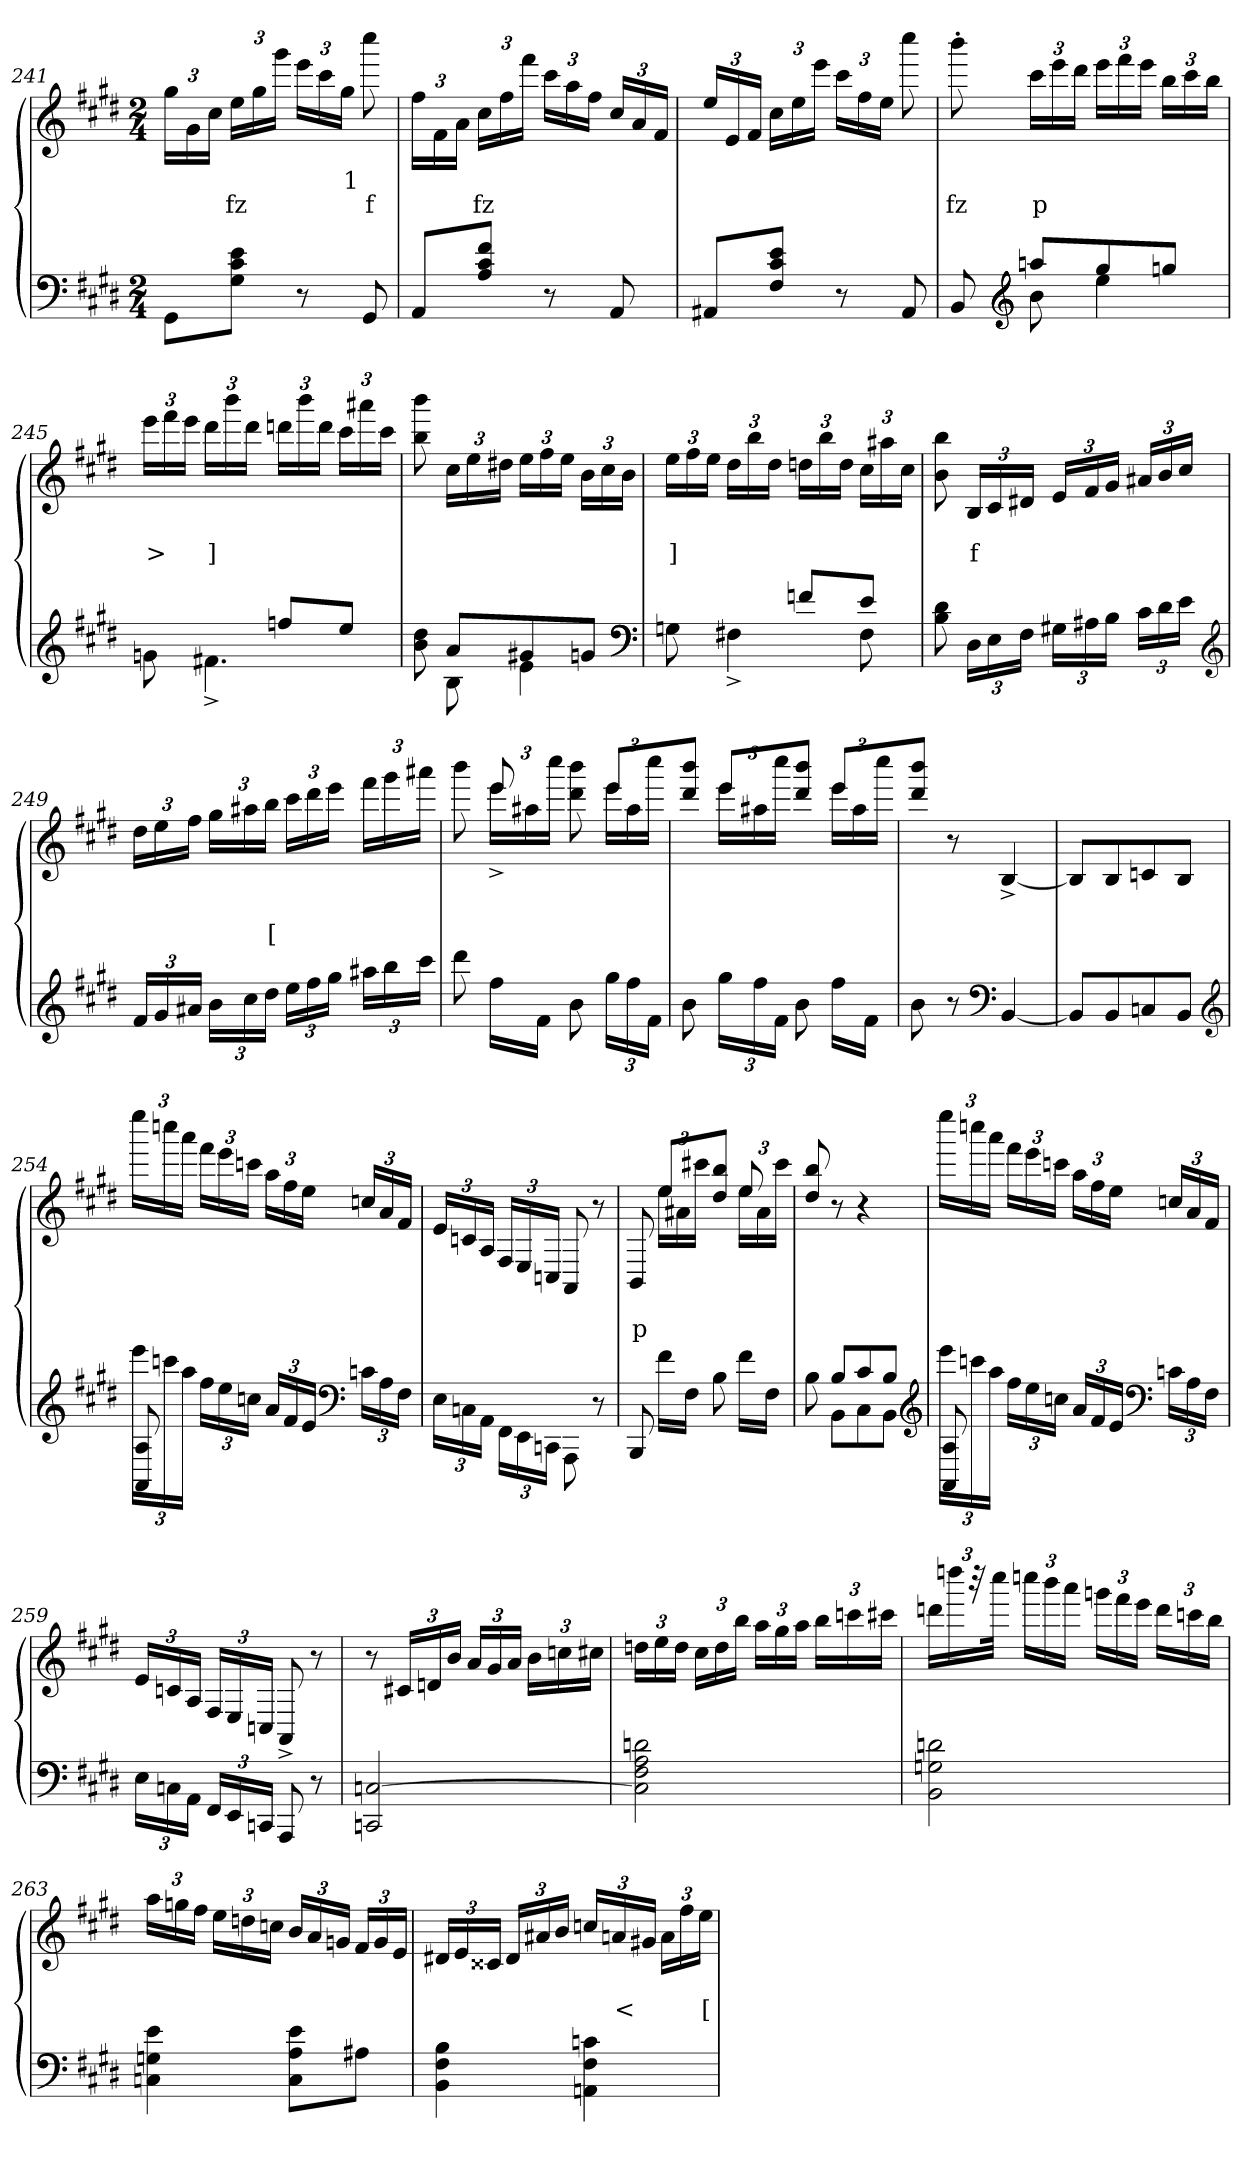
**kern	**kern	**text	**text
*part2	*part1	*part1	*part1
*staff2	*staff1	*staff1	*staff1
*clefF4	*clefG2	*	*
*k[f#c#g#d#]	*k[f#c#g#d#]	*	*
*M2/4	*M2/4	*	*
=241	=241	=241	=241
8GG#L	24gg#LL	.	.
.	24g#	.	.
.	24cc#JJ	.	.
8e 8c# 8G#J	24eeLL	.	fz
.	24gg#	.	.
.	24ggg#JJ	.	.
8r	24eeeLL	.	.
.	24ccc#	.	.
.	24gg#JJ	1	.
8GG#	8cccc#	.	f
=242	=242	=242	=242
8AA/L	24ff#LL	.	.
.	24f#	.	.
.	24aJJ	.	.
8f# 8c# 8A\J	24cc#LL	.	fz
.	24ff#	.	.
.	24fff#JJ	.	.
8r	24ccc#LL	.	.
.	24aa	.	.
.	24ff#JJ	.	.
8AA	24cc#LL	.	.
.	24a	.	.
.	24f#JJ	.	.
=243	=243	=243	=243
8AA#X/L	24eeLL	.	.
.	24e	.	.
.	24f#JJ	.	.
8e 8c# 8F#\J	24cc#LL	.	.
.	24ee	.	.
.	24eeeJJ	.	.
8r	24ccc#LL	.	.
.	24ff#	.	.
.	24eeJJ	.	.
8AA#	8cccc#	.	.
=244	=244	=244	=244
*^	*	*	*
8BB	8ryy	8bbb'>	.	fz
*clefG2	*	*	*	*
8aanL	8b	24ccc#LL	.	p
.	.	24eee	.	.
.	.	24ddd#JJ	.	.
8gg#	4ee	24eeeLL	.	.
.	.	24fff#	.	.
.	.	24eeeJJ	.	.
8ggnJ	.	24bbLL	.	.
.	.	24ccc#	.	.
.	.	24bbJJ	.	.
=245	=245	=245	=245	=245
4ryy	8gn\	24eeeLL	.	>
.	.	24fff#	.	.
.	.	24eeeJJ	.	.
.	4.f#X^>	24ddd#LL	.	]
.	.	24bbb	.	.
.	.	24ddd#JJ	.	.
8ffnL	.	24dddnLL	.	.
.	.	24bbb	.	.
.	.	24dddJJ	.	.
8eeJ	.	24ccc#LL	.	.
.	.	24aaa#X	.	.
.	.	24ccc#JJ	.	.
=246	=246	=246	=246	=246
8ryy	8dd# 8b	8bbb 8bb	.	.
8aL	8B	24cc#LL	.	.
.	.	24ee	.	.
.	.	24dd#XJJ	.	.
8g#X	4e	24eeLL	.	.
.	.	24ff#	.	.
.	.	24eeJJ	.	.
8gnJ	.	24bLL	.	.
.	.	24cc#	.	.
.	.	24bJJ	.	.
*clefF4	*	*	*	*
=247	=247	=247	=247	=247
4ryy	8Gn	24eeLL	.	]
.	.	24ff#	.	.
.	.	24eeJJ	.	.
.	4F#X^>	24dd#LL	.	.
.	.	24bb	.	.
.	.	24dd#JJ	.	.
8fnL	.	24ddnLL	.	.
.	.	24bb	.	.
.	.	24ddJJ	.	.
8eJ	8F#	24cc#LL	.	.
.	.	24aa#X	.	.
.	.	24cc#JJ	.	.
*v	*v	*	*	*
=248	=248	=248	=248
8d# 8B	8bb 8b	.	.
24D#LL	24BLL	.	f
24E	24c#	.	.
24F#JJ	24d#XJJ	.	.
24G#XLL	24eLL	.	.
24A#X	24f#	.	.
24BJJ	24g#JJ	.	.
24c#LL	24a#X/LL	.	.
24d#	24b	.	.
24eJJ	24cc#JJ	.	.
*clefG2	*	*	*
=249	=249	=249	=249
24f#LL	24dd#LL	.	.
24g#	24ee	.	.
24a#XJJ	24ff#JJ	.	.
24b\LL	24gg#LL	.	.
24cc#	24aa#X	.	.
24dd#JJ	24bbJJ	.	[
24eeLL	24ccc#LL	.	.
24ff#	24ddd#	.	.
24gg#JJ	24eeeJJ	.	.
24aa#LL	24fff#LL	.	.
24bb	24ggg#	.	.
24ccc#JJ	24aaa#JJ	.	.
=250	=250	=250	=250
*	*^	*	*
8ddd#	8ryy	8bbb	.	.
16ff#LL	8eee	24eee^>L	.	.
.	.	24aa#X	.	.
16f#JJ	.	.	.	.
.	.	24cccc#J	.	.
8b	8ryy	8bbb 8ddd#	.	.
24gg#LL	8eeeL	24eeeL	.	.
24ff#	.	24aa#	.	.
24f#JJ	.	24cccc#J	.	.
=251	=251	=251	=251	=251
8b	8bbb/ 8ddd#J	8ryy	.	.
24gg#LL	8eeeL	24eeeL	.	.
24ff#	.	24aa#X	.	.
24f#JJ	.	24cccc#J	.	.
8b	8bbb/ 8ddd#J	8ryy	.	.
16ff#LL	8eeeL	24eeeL	.	.
.	.	24aa#	.	.
16f#JJ	.	.	.	.
.	.	24cccc#J	.	.
*	*v	*v	*	*
=252	=252	=252	=252
8b	8bbb/ 8ddd#J	.	.
8r	8r	.	.
*clefF4	*	*	*
[4BB	[4B^>	.	.
=253	=253	=253	=253
8BBL]	8BL]	.	.
8BB	8B	.	.
8Cn	8cn	.	.
8BBJ	8BJ	.	.
*clefG2	*	*	*
=254	=254	=254	=254
*^	*	*	*
24eee\LL	8A 8AA/	24eeeeLL	.	.
24cccn	.	24ccccn	.	.
24aaJJ	.	24aaaJJ	.	.
24ff#\LL	4.ryy	24fff#LL	.	.
24ee	.	24eee	.	.
24ccnJJ	.	24cccnJJ	.	.
24aLL	.	24aaLL	.	.
24f#	.	24ff#	.	.
24eJJ	.	24eeJJ	.	.
*clefF4	*	*	*	*
24cn\LL	.	24ccnLL	.	.
24A	.	24a	.	.
24F#JJ	.	24f#JJ	.	.
*v	*v	*	*	*
=255	=255	=255	=255
24E\LL	24e\LL	.	.
24Cn	24cn	.	.
24AAJJ	24A/JJ	.	.
24FF#\LL	24F#/LL	.	.
24EE	24E	.	.
24CCnJJ	24CnJJ	.	.
8AAA\	8AA	.	.
8r	8r	.	.
=256	=256	=256	=256
*	*^	*	*
8BBB	8ryy	8BB	.	p
16f#LL	8eeL	24eeL	.	.
.	.	24a#X	.	.
16F#JJ	.	.	.	.
.	.	24ccc#XJ	.	.
8B	8bb/ 8dd#J	8ryy	.	.
16f#LL	8eeL	24eeL	.	.
.	.	24a#	.	.
16F#JJ	.	.	.	.
.	.	24ccc#J	.	.
*	*v	*v	*	*
=257	=257	=257	=257
*^	*	*	*
8ryy	8B	8bb/ 8dd#	.	.
8BL	8BB\L	8r	.	.
8c#	8C#	4r	.	.
8BJ	8BBJ	.	.	.
*clefG2	*	*	*	*
=258	=258	=258	=258	=258
24eee\LL	8A 8AA/	24eeeeLL	.	.
24cccn	.	24ccccn	.	.
24aaJJ	.	24aaaJJ	.	.
24ff#\LL	4.ryy	24fff#LL	.	.
24ee	.	24eee	.	.
24ccnJJ	.	24cccnJJ	.	.
24aLL	.	24aaLL	.	.
24f#	.	24ff#	.	.
24eJJ	.	24eeJJ	.	.
*clefF4	*	*	*	*
24cn\LL	.	24ccnLL	.	.
24A	.	24a	.	.
24F#JJ	.	24f#JJ	.	.
*v	*v	*	*	*
=259	=259	=259	=259
24E\LL	24eLL	.	.
24Cn	24cn	.	.
24AAJJ	24AJJ	.	.
24FF#LL	24F#LL	.	.
24EE	24E	.	.
24CCnJJ	24CnJJ	.	.
8AAA	8AA^>	.	.
8r	8r	.	.
=260	=260	=260	=260
[2Cn 2CCn	8r	.	f
.	24c#XLL	.	.
.	24dn	.	.
.	24bJJ	.	.
.	24aLL	.	.
.	24g#	.	.
.	24aJJ	.	.
.	24b\LL	.	.
.	24ccn	.	.
.	24cc#XJJ	.	.
=261	=261	=261	=261
2dn 2A 2F# 2Cn]	24ddnLL	.	.
.	24ee	.	.
.	24ddJJ	.	.
.	24cc#LL	.	.
.	24dd	.	.
.	24bbJJ	.	.
.	24aaLL	.	.
.	24gg#	.	.
.	24aaJJ	.	.
.	24bbLL	.	.
.	24cccn	.	.
.	24ccc#XJJ	.	.
=262	=262	=262	=262
2dn 2Gn 2BB	24dddnLL	.	.
.	24ddddn	.	.
.	48r	.	.
.	48cccc#JJk	.	.
.	24ccccnLL	.	.
.	24bbb	.	.
.	24aaaJJ	.	.
.	24gggnLL	.	.
.	24fff#	.	.
.	24eeeJJ	.	.
.	24dddLL	.	.
.	24cccn	.	.
.	24bbJJ	.	.
=263	=263	=263	=263
4e 4Gn 4Cn	24aaLL	.	.
.	24ggn	.	.
.	24ff#JJ	.	.
.	24eeLL	.	.
.	24ddn	.	.
.	24ccnJJ	.	.
8e 8A 8CL	24bLL	.	.
.	24a	.	.
.	24gnJJ	.	.
8A#XJ	24f#LL	.	.
.	24g	.	.
.	24eJJ	.	.
=264	=264	=264	=264
4B 4F# 4BB	24d#XLL	.	.
.	24e	.	.
.	24c##XJJ	.	.
.	24d#LL	.	.
.	24a#X	.	.
.	24bJJ	.	.
4cn 4F# 4AAn	24ccnLL	.	.
.	24an	.	<
.	24g#XJJ	.	.
.	24aLL	.	.
.	24ff#	.	.
.	24eeJJ	.	[
=	=	=	=
*-	*-	*-	*-
